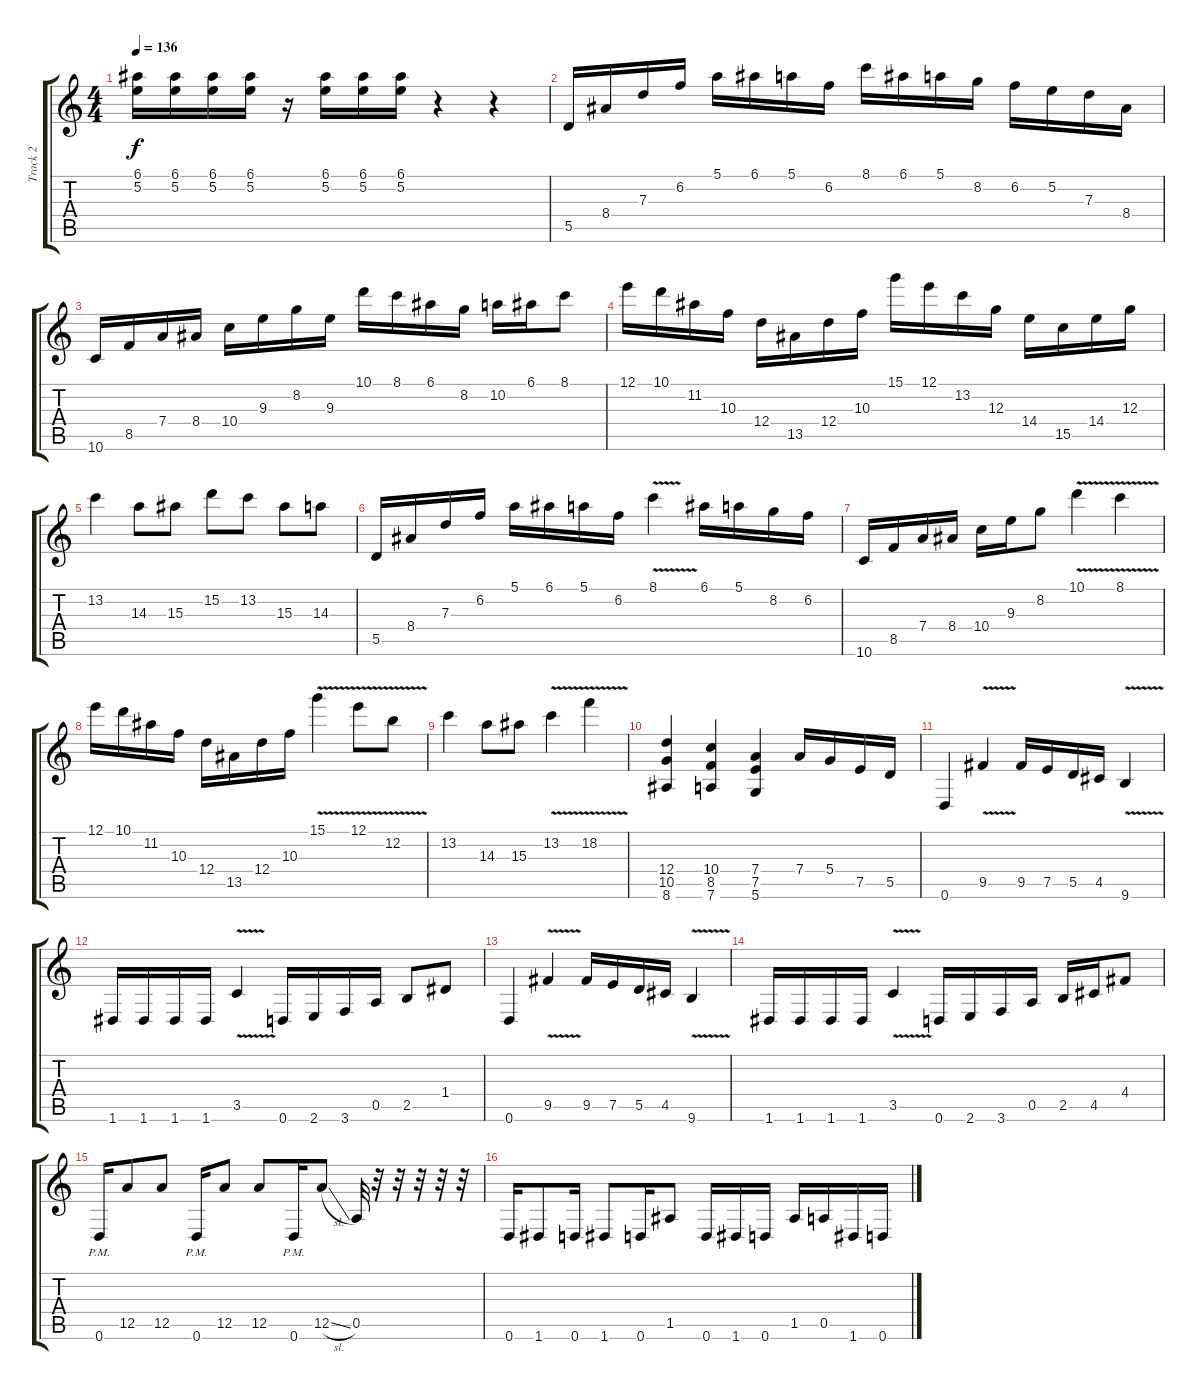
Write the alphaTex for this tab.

\track ("Track 2" "Track 2") {instrument overdrivenguitar}
\staff {score tabs}
\tuning (E4 B3 G3 D3 A2 D2) {hide}
\ts (4 4)
\tempo 136
\clef g2
\ks c
(6.1 5.2).16{dy f} (6.1 5.2).16 (6.1 5.2).16 (6.1 5.2).16 r.16 (6.1 5.2).16 (6.1 5.2).16 (6.1 5.2).16 r.4 r.4 |
5.5.16 8.4.16 7.3.16 6.2.16 5.1.16 6.1.16 5.1.16 6.2.16 8.1.16 6.1.16 5.1.16 8.2.16 6.2.16 5.2.16 7.3.16 8.4.16 |
10.6.16 8.5.16 7.4.16 8.4.16 10.4.16 9.3.16 8.2.16 9.3.16 10.1.16 8.1.16 6.1.16 8.2.16 10.2.16 6.1.16 8.1.8 |
12.1.16 10.1.16 11.2.16 10.3.16 12.4.16 13.5.16 12.4.16 10.3.16 15.1.16 12.1.16 13.2.16 12.3.16 14.4.16 15.5.16 14.4.16 12.3.16 |
13.2.4 14.3.8 15.3.8 15.2.8 13.2.8 15.3.8 14.3.8 |
5.5.16 8.4.16 7.3.16 6.2.16 5.1.16 6.1.16 5.1.16 6.2.16 8.1{v}.4 6.1.16 5.1.16 8.2.16 6.2.16 |
10.6.16 8.5.16 7.4.16 8.4.16 10.4.16 9.3.16 8.2.8 10.1{v}.4 8.1{v}.4 |
12.1.16 10.1.16 11.2.16 10.3.16 12.4.16 13.5.16 12.4.16 10.3.16 15.1{v}.4 12.1{v}.8 12.2{v}.8 |
13.2.4 14.3.8 15.3.8 13.2{v}.4 18.2{v}.4 |
(12.4 10.5 8.6).4 (10.4 8.5 7.6).4 (7.4 7.5 5.6).4 7.4.16 5.4.16 7.5.16 5.5.16 |
0.6.4 9.5{v}.4 9.5.16 7.5.16 5.5.16 4.5.16 9.6{v}.4 |
1.6.16 1.6.16 1.6.16 1.6.16 3.5{v}.4 0.6.16 2.6.16 3.6.16 0.5.16 2.5.8 1.4.8 |
0.6.4 9.5{v}.4 9.5.16 7.5.16 5.5.16 4.5.16 9.6{v}.4 |
1.6.16 1.6.16 1.6.16 1.6.16 3.5{v}.4 0.6.16 2.6.16 3.6.16 0.5.16 2.5.16 4.5.16 4.4.8 |
0.6{pm}.16 12.5.8 12.5.8 0.6{pm}.16 12.5.8 12.5.8 0.6{pm}.16 12.5{sl}.8 0.5.32 r.32 r.32 r.32 r.32 r.32 |
0.6.16 1.6.8 0.6.16 1.6.8 0.6.16 1.5.8 0.6.16 1.6.16 0.6.16 1.5.16 0.5.16 1.6.16 0.6.16
